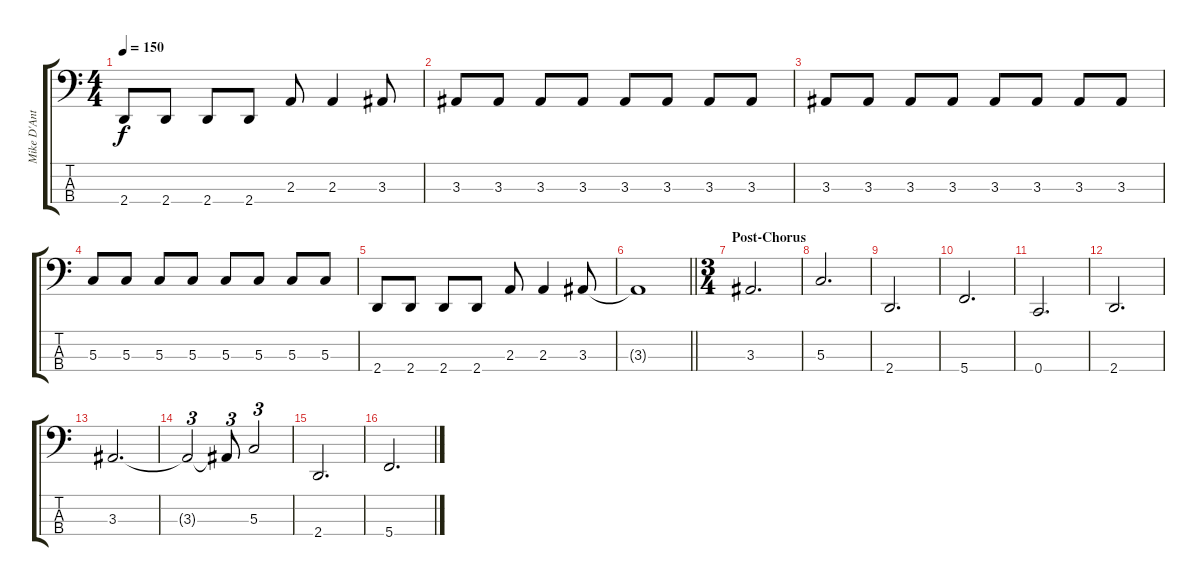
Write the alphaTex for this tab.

\track ("Mike D'Antonio" "Mike D'Ant") {instrument electricbassfinger}
\staff {score tabs}
\tuning (F2 C2 G1 C1) {hide}
\ts (4 4)
\tempo 150
\clef f4
\ks c
2.4.8{dy f} 2.4.8 2.4.8 2.4.8 2.3.8 2.3.4 3.3.8 |
3.3.8 3.3.8 3.3.8 3.3.8 3.3.8 3.3.8 3.3.8 3.3.8 |
3.3.8 3.3.8 3.3.8 3.3.8 3.3.8 3.3.8 3.3.8 3.3.8 |
5.3.8 5.3.8 5.3.8 5.3.8 5.3.8 5.3.8 5.3.8 5.3.8 |
2.4.8 2.4.8 2.4.8 2.4.8 2.3.8 2.3.4 3.3.8 |
\barLineRight lightlight
3.3{t}.1 |
\ts (3 4)
\section ("" "Post-Chorus")
3.3.2{d} |
5.3.2{d} |
2.4.2{d} |
5.4.2{d} |
0.4.2{d} |
2.4.2{d} |
3.3.2{d} |
3.3{t}.2{tu (3 2)} 3.3{t}.8{tu (3 2)} 5.3.2{tu (3 2)} |
2.4.2{d} |
5.4.2{d}
